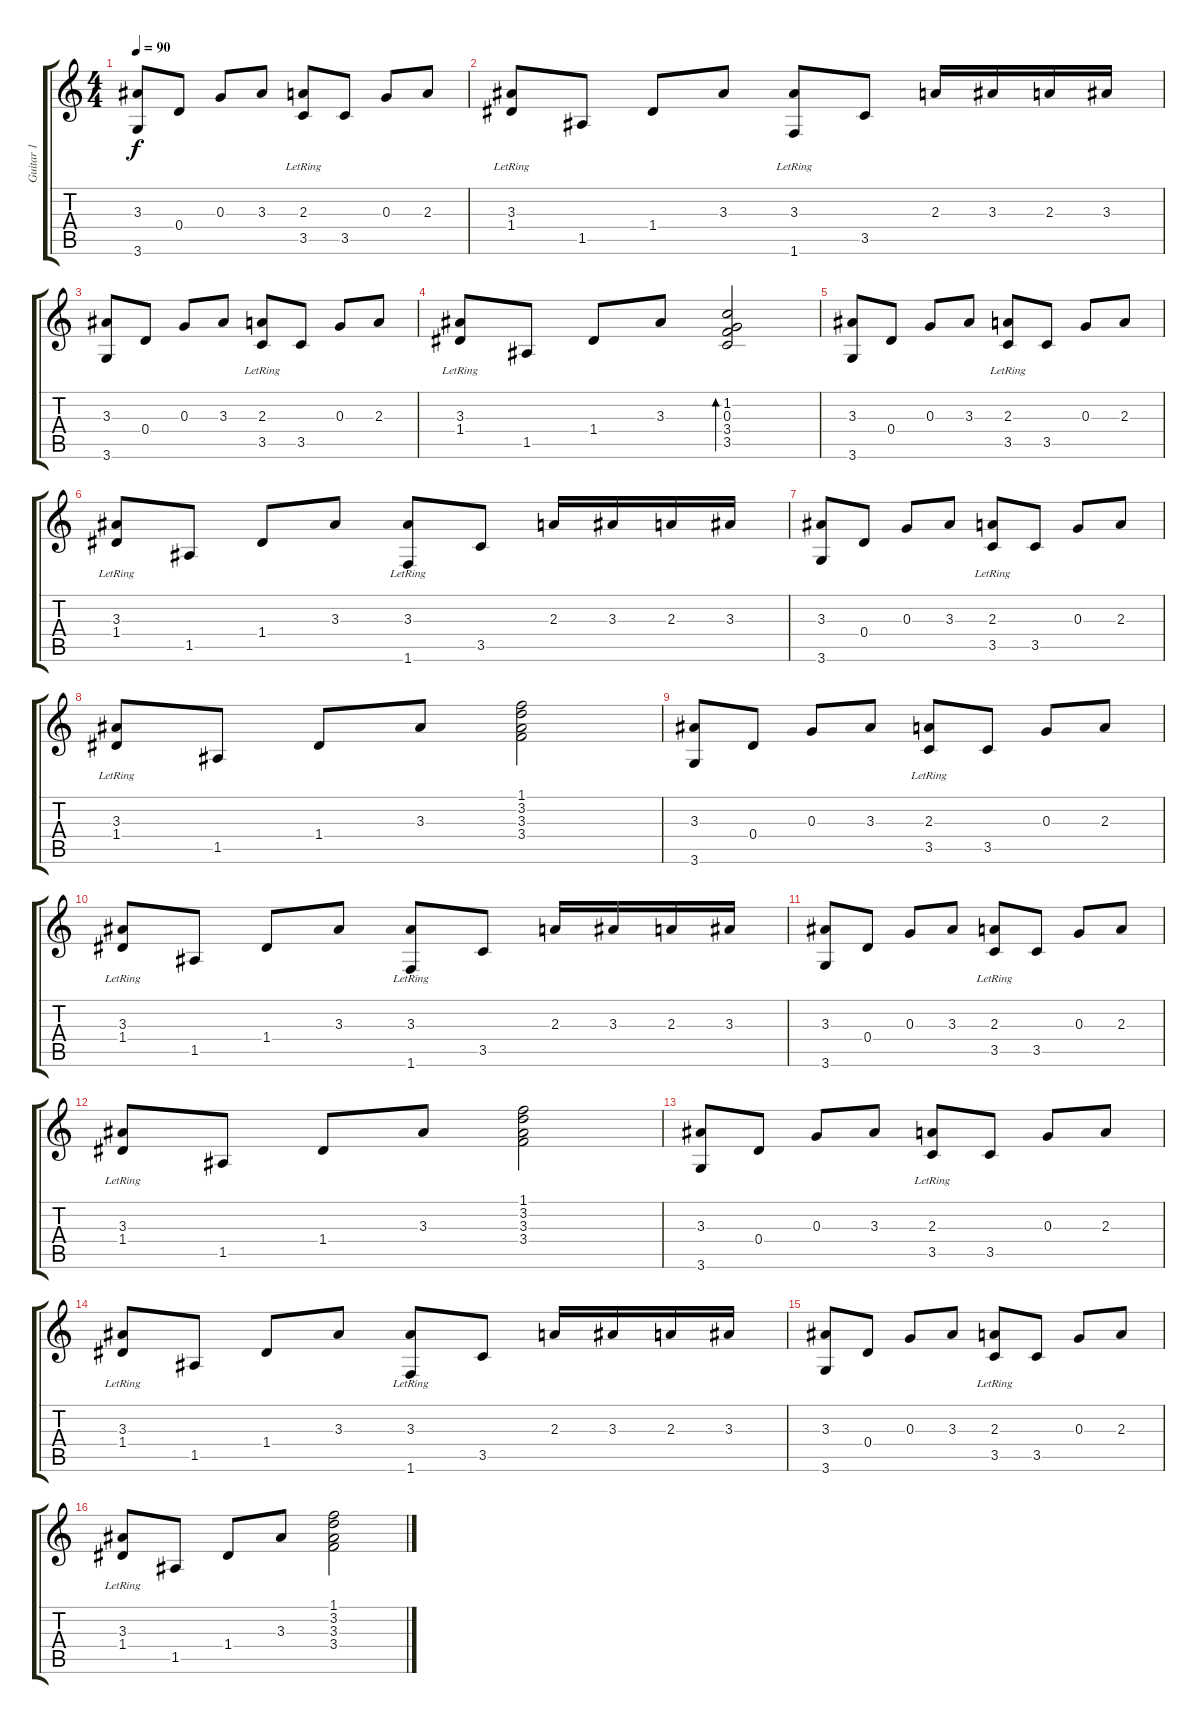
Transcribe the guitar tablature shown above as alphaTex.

\track ("Guitar 1" "Guitar 1") {instrument acousticguitarnylon}
\staff {score tabs}
\tuning (E4 B3 G3 D3 A2 E2) {hide}
\ts (4 4)
\tempo 90
\clef g2
\ks c
(3.3 3.6).8{dy f instrument acousticguitarnylon} 0.4.8 0.3.8 3.3.8 (2.3 3.5{lr}).8 3.5.8 0.3.8 2.3.8 |
(3.3 1.4{lr}).8 1.5.8 1.4.8 3.3.8 (3.3 1.6{lr}).8 3.5.8 2.3.16 3.3.16 2.3.16 3.3.16 |
(3.3 3.6).8 0.4.8 0.3.8 3.3.8 (2.3 3.5{lr}).8 3.5.8 0.3.8 2.3.8 |
(3.3 1.4{lr}).8 1.5.8 1.4.8 3.3.8 (1.2 0.3 3.4 3.5).2{bd 480} |
(3.3 3.6).8 0.4.8 0.3.8 3.3.8 (2.3 3.5{lr}).8 3.5.8 0.3.8 2.3.8 |
(3.3 1.4{lr}).8 1.5.8 1.4.8 3.3.8 (3.3 1.6{lr}).8 3.5.8 2.3.16 3.3.16 2.3.16 3.3.16 |
(3.3 3.6).8 0.4.8 0.3.8 3.3.8 (2.3 3.5{lr}).8 3.5.8 0.3.8 2.3.8 |
(3.3 1.4{lr}).8 1.5.8 1.4.8 3.3.8 (1.1 3.2 3.3 3.4).2 |
(3.3 3.6).8 0.4.8 0.3.8 3.3.8 (2.3 3.5{lr}).8 3.5.8 0.3.8 2.3.8 |
(3.3 1.4{lr}).8 1.5.8 1.4.8 3.3.8 (3.3 1.6{lr}).8 3.5.8 2.3.16 3.3.16 2.3.16 3.3.16 |
(3.3 3.6).8 0.4.8 0.3.8 3.3.8 (2.3 3.5{lr}).8 3.5.8 0.3.8 2.3.8 |
(3.3 1.4{lr}).8 1.5.8 1.4.8 3.3.8 (1.1 3.2 3.3 3.4).2 |
(3.3 3.6).8 0.4.8 0.3.8 3.3.8 (2.3 3.5{lr}).8 3.5.8 0.3.8 2.3.8 |
(3.3 1.4{lr}).8 1.5.8 1.4.8 3.3.8 (3.3 1.6{lr}).8 3.5.8 2.3.16 3.3.16 2.3.16 3.3.16 |
(3.3 3.6).8 0.4.8 0.3.8 3.3.8 (2.3 3.5{lr}).8 3.5.8 0.3.8 2.3.8 |
(3.3 1.4{lr}).8 1.5.8 1.4.8 3.3.8 (1.1 3.2 3.3 3.4).2
